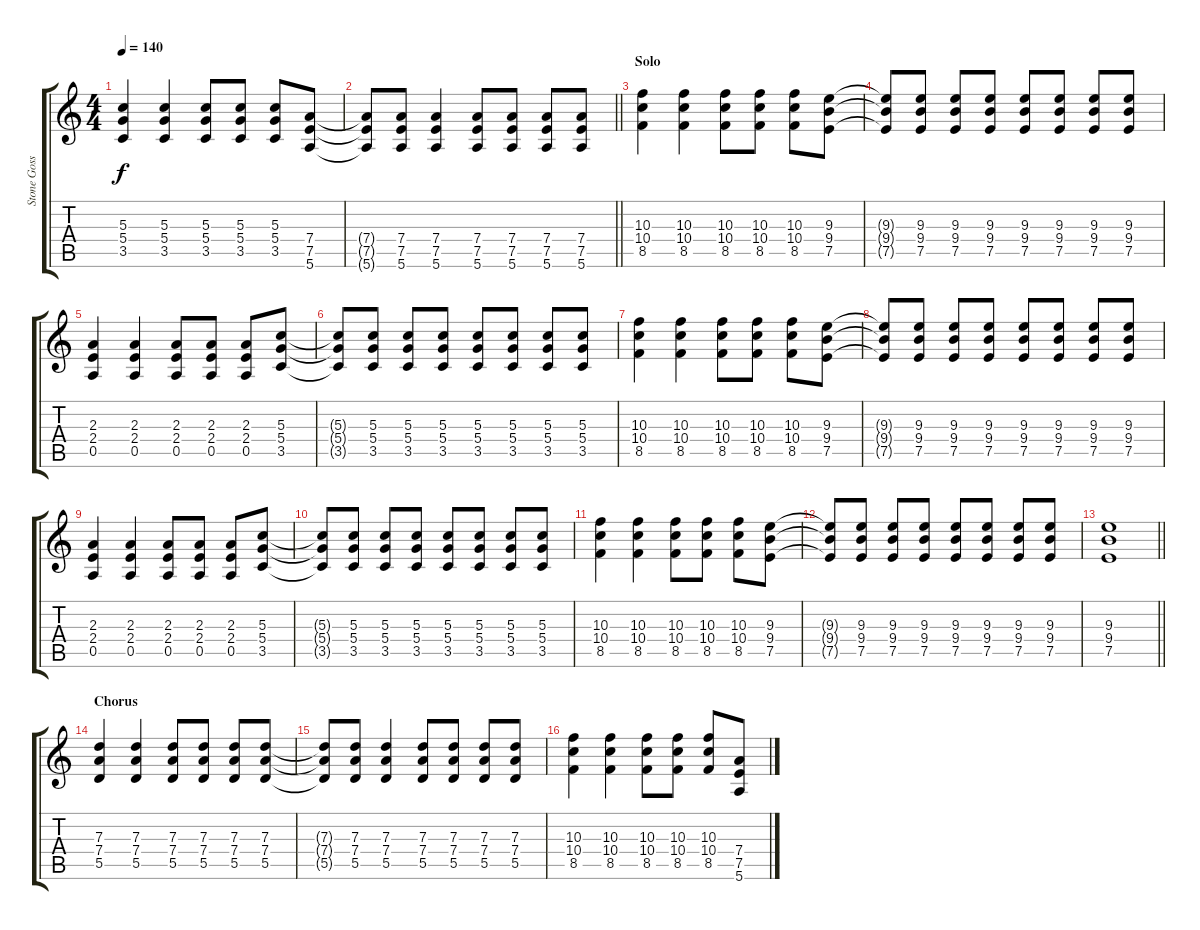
\track ("Stone Gossard" "Stone Goss") {instrument distortionguitar}
\staff {score tabs}
\tuning (E4 B3 G3 D3 A2 E2) {hide}
\ts (4 4)
\tempo 140
\clef g2
\ks c
(5.3 5.4 3.5).4{dy f} (5.3 5.4 3.5).4 (5.3 5.4 3.5).8 (5.3 5.4 3.5).8 (5.3 5.4 3.5).8 (7.4 7.5 5.6).8 |
\barLineRight lightlight
(7.4{t} 7.5{t} 5.6{t}).8 (7.4 7.5 5.6).8 (7.4 7.5 5.6).4 (7.4 7.5 5.6).8 (7.4 7.5 5.6).8 (7.4 7.5 5.6).8 (7.4 7.5 5.6).8 |
\section ("" "Solo")
(10.3 10.4 8.5).4 (10.3 10.4 8.5).4 (10.3 10.4 8.5).8 (10.3 10.4 8.5).8 (10.3 10.4 8.5).8 (9.3 9.4 7.5).8 |
(9.3{t} 9.4{t} 7.5{t}).8 (9.3 9.4 7.5).8 (9.3 9.4 7.5).8 (9.3 9.4 7.5).8 (9.3 9.4 7.5).8 (9.3 9.4 7.5).8 (9.3 9.4 7.5).8 (9.3 9.4 7.5).8 |
(2.3 2.4 0.5).4 (2.3 2.4 0.5).4 (2.3 2.4 0.5).8 (2.3 2.4 0.5).8 (2.3 2.4 0.5).8 (5.3 5.4 3.5).8 |
(5.3{t} 5.4{t} 3.5{t}).8 (5.3 5.4 3.5).8 (5.3 5.4 3.5).8 (5.3 5.4 3.5).8 (5.3 5.4 3.5).8 (5.3 5.4 3.5).8 (5.3 5.4 3.5).8 (5.3 5.4 3.5).8 |
(10.3 10.4 8.5).4 (10.3 10.4 8.5).4 (10.3 10.4 8.5).8 (10.3 10.4 8.5).8 (10.3 10.4 8.5).8 (9.3 9.4 7.5).8 |
(9.3{t} 9.4{t} 7.5{t}).8 (9.3 9.4 7.5).8 (9.3 9.4 7.5).8 (9.3 9.4 7.5).8 (9.3 9.4 7.5).8 (9.3 9.4 7.5).8 (9.3 9.4 7.5).8 (9.3 9.4 7.5).8 |
(2.3 2.4 0.5).4 (2.3 2.4 0.5).4 (2.3 2.4 0.5).8 (2.3 2.4 0.5).8 (2.3 2.4 0.5).8 (5.3 5.4 3.5).8 |
(5.3{t} 5.4{t} 3.5{t}).8 (5.3 5.4 3.5).8 (5.3 5.4 3.5).8 (5.3 5.4 3.5).8 (5.3 5.4 3.5).8 (5.3 5.4 3.5).8 (5.3 5.4 3.5).8 (5.3 5.4 3.5).8 |
(10.3 10.4 8.5).4 (10.3 10.4 8.5).4 (10.3 10.4 8.5).8 (10.3 10.4 8.5).8 (10.3 10.4 8.5).8 (9.3 9.4 7.5).8 |
(9.3{t} 9.4{t} 7.5{t}).8 (9.3 9.4 7.5).8 (9.3 9.4 7.5).8 (9.3 9.4 7.5).8 (9.3 9.4 7.5).8 (9.3 9.4 7.5).8 (9.3 9.4 7.5).8 (9.3 9.4 7.5).8 |
\barLineRight lightlight
(9.3 9.4 7.5).1 |
\section ("" "Chorus")
(7.3 7.4 5.5).4{instrument distortionguitar} (7.3 7.4 5.5).4 (7.3 7.4 5.5).8 (7.3 7.4 5.5).8 (7.3 7.4 5.5).8 (7.3 7.4 5.5).8 |
(7.3{t} 7.4{t} 5.5{t}).8 (7.3 7.4 5.5).8 (7.3 7.4 5.5).4 (7.3 7.4 5.5).8 (7.3 7.4 5.5).8 (7.3 7.4 5.5).8 (7.3 7.4 5.5).8 |
(10.3 10.4 8.5).4 (10.3 10.4 8.5).4 (10.3 10.4 8.5).8 (10.3 10.4 8.5).8 (10.3 10.4 8.5).8 (7.4 7.5 5.6).8
